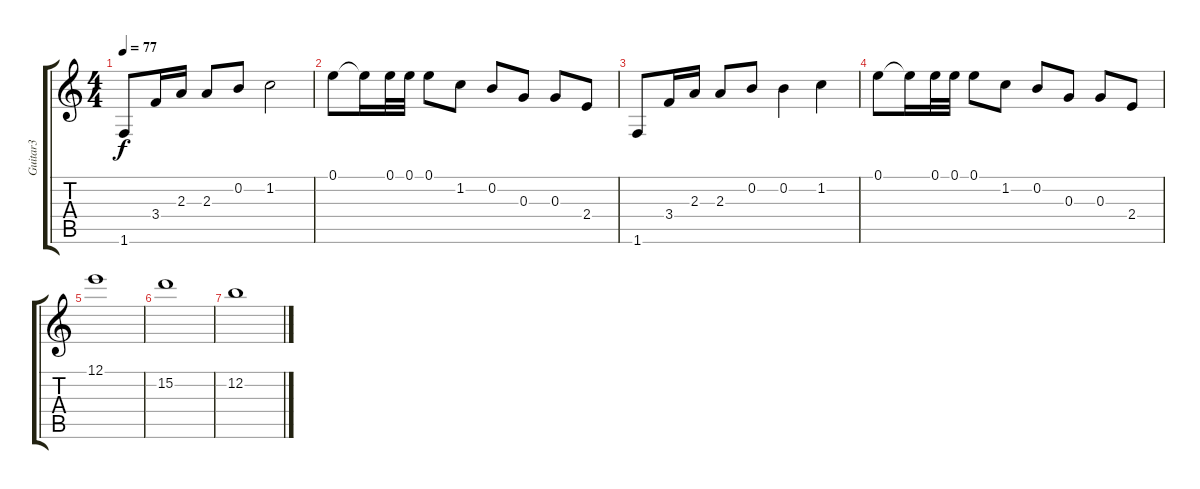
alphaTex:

\track ("Guitar3" "Guitar3") {instrument acousticguitarsteel}
\staff {score tabs}
\tuning (E4 B3 G3 D3 A2 E2) {hide}
\ts (4 4)
\tempo 77
\clef g2
\ks c
1.6.8{dy f} 3.4.16 2.3.16 2.3.8 0.2.8 1.2.2 |
0.1.8 0.1{t}.16 0.1.32 0.1.32 0.1.8 1.2.8 0.2.8 0.3.8 0.3.8 2.4.8 |
1.6.8 3.4.16 2.3.16 2.3.8 0.2.8 0.2.4 1.2.4 |
0.1.8 0.1{t}.16 0.1.32 0.1.32 0.1.8 1.2.8 0.2.8 0.3.8 0.3.8 2.4.8 |
12.1.1 |
15.2.1 |
12.2.1
